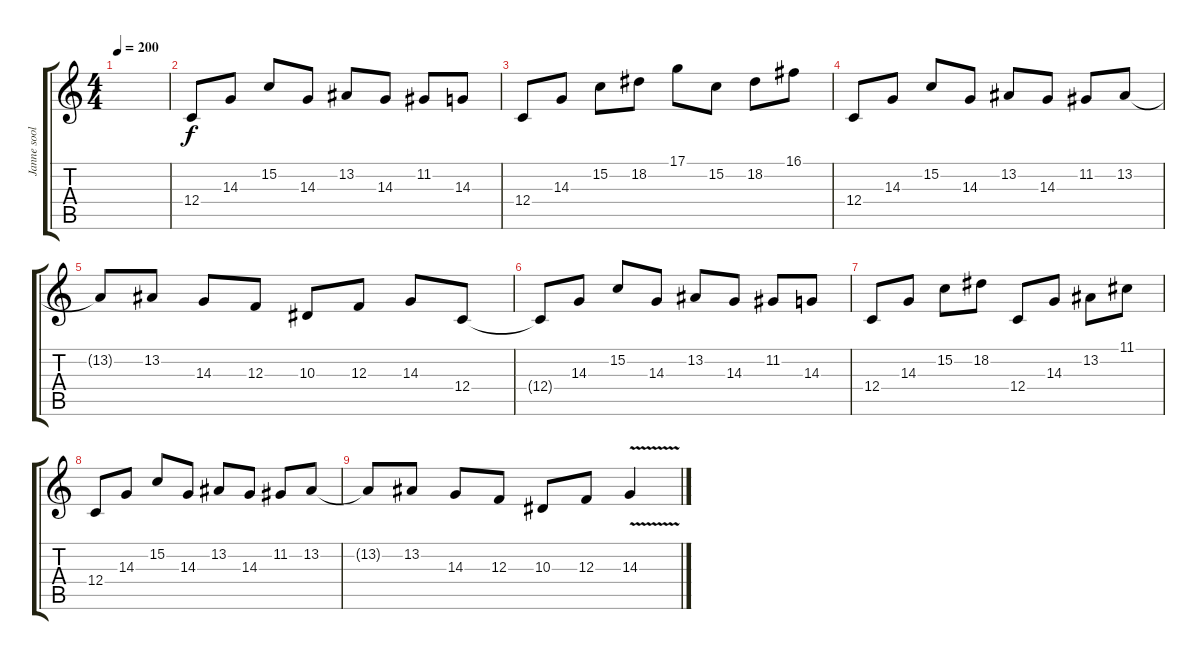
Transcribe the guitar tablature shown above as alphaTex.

\track ("Janne soolo" "Janne sool") {instrument lead2sawtooth}
\staff {score tabs}
\tuning (D4 A3 F3 C3 G2 D2) {hide}
\ts (4 4)
\tempo 200
\clef g2
\ks c
|
12.4.8{volume 10} 14.3.8 15.2.8 14.3.8 13.2.8 14.3.8 11.2.8 14.3.8 |
12.4.8 14.3.8 15.2.8 18.2.8 17.1.8 15.2.8 18.2.8 16.1.8 |
12.4.8 14.3.8 15.2.8 14.3.8 13.2.8 14.3.8 11.2.8 13.2.8 |
13.2{t}.8 13.2.8 14.3.8 12.3.8 10.3.8 12.3.8 14.3.8 12.4.8 |
12.4{t}.8 14.3.8 15.2.8 14.3.8 13.2.8 14.3.8 11.2.8 14.3.8 |
12.4.8 14.3.8 15.2.8 18.2.8 12.4.8 14.3.8 13.2.8 11.1.8 |
12.4.8 14.3.8 15.2.8 14.3.8 13.2.8 14.3.8 11.2.8 13.2.8 |
13.2{t}.8 13.2.8 14.3.8 12.3.8 10.3.8 12.3.8 14.3{v}.4
